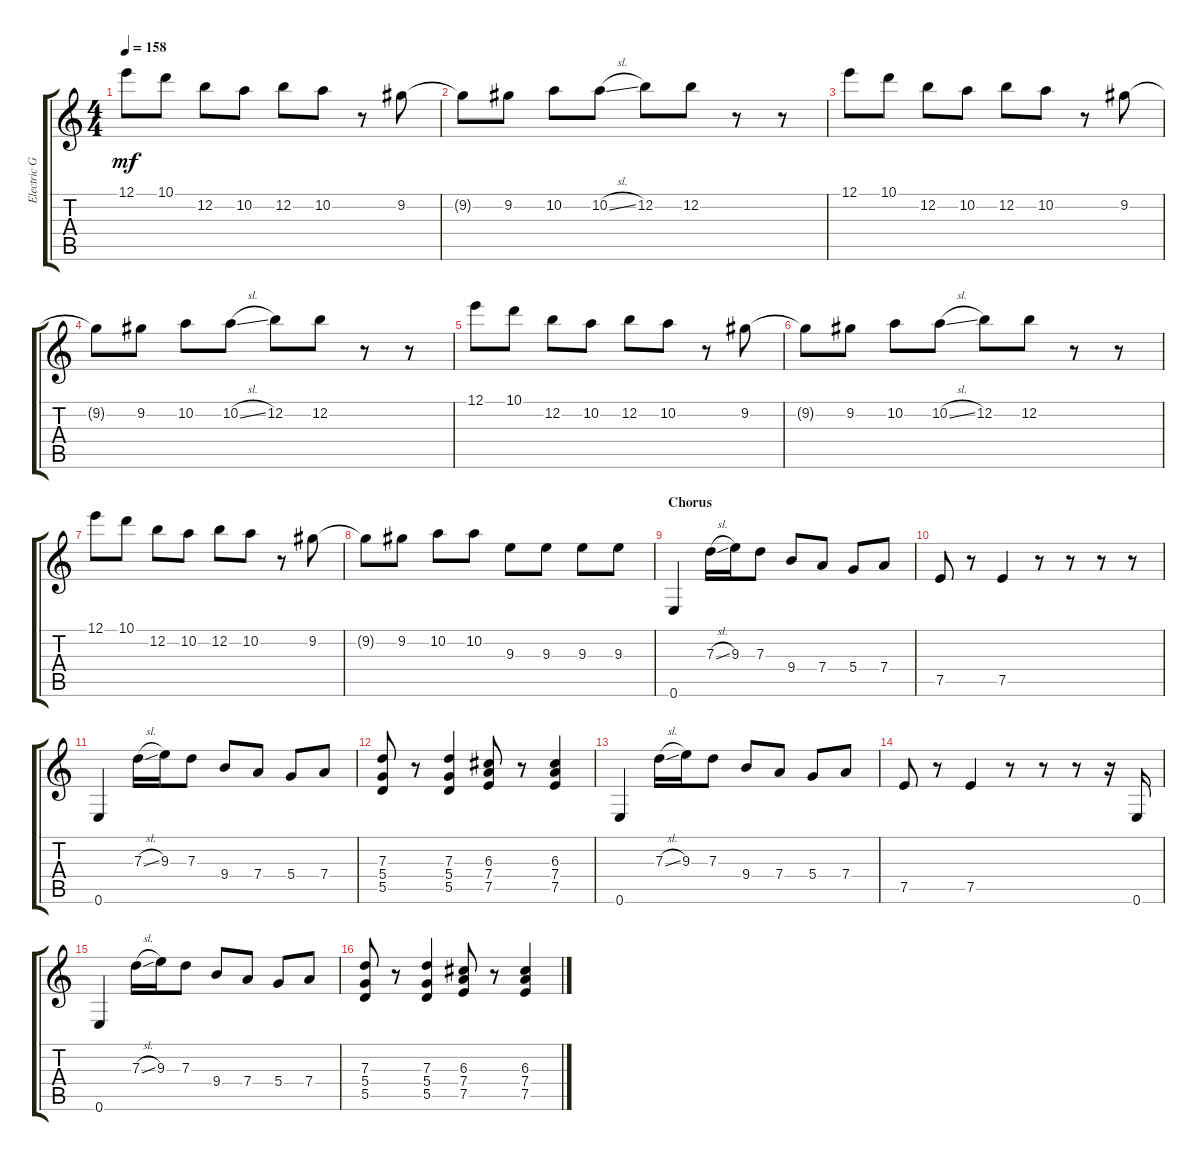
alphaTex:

\track ("Electric Guitar" "Electric G") {instrument distortionguitar}
\staff {score tabs}
\tuning (E4 B3 G3 D3 A2 E2) {hide}
\ts (4 4)
\tempo 158
\clef g2
\ks c
12.1.8{dy mf} 10.1.8 12.2.8 10.2.8 12.2.8 10.2.8 r.8 9.2.8 |
9.2{t}.8 9.2.8 10.2.8 10.2{sl}.8 12.2.8 12.2.8 r.8 r.8 |
12.1.8 10.1.8 12.2.8 10.2.8 12.2.8 10.2.8 r.8 9.2.8 |
9.2{t}.8 9.2.8 10.2.8 10.2{sl}.8 12.2.8 12.2.8 r.8 r.8 |
12.1.8 10.1.8 12.2.8 10.2.8 12.2.8 10.2.8 r.8 9.2.8 |
9.2{t}.8 9.2.8 10.2.8 10.2{sl}.8 12.2.8 12.2.8 r.8 r.8 |
12.1.8 10.1.8 12.2.8 10.2.8 12.2.8 10.2.8 r.8 9.2.8 |
9.2{t}.8 9.2.8 10.2.8 10.2.8 9.3.8 9.3.8 9.3.8 9.3.8 |
\section ("" "Chorus")
0.6.4 7.3{sl}.16 9.3.16 7.3.8 9.4.8 7.4.8 5.4.8 7.4.8 |
7.5.8 r.8 7.5.4 r.8 r.8 r.8 r.8 |
0.6.4 7.3{sl}.16 9.3.16 7.3.8 9.4.8 7.4.8 5.4.8 7.4.8 |
(7.3 5.4 5.5).8 r.8 (7.3 5.4 5.5).4 (6.3 7.4 7.5).8 r.8 (6.3 7.4 7.5).4 |
0.6.4 7.3{sl}.16 9.3.16 7.3.8 9.4.8 7.4.8 5.4.8 7.4.8 |
7.5.8 r.8 7.5.4 r.8 r.8 r.8 r.16 0.6.16 |
0.6.4 7.3{sl}.16 9.3.16 7.3.8 9.4.8 7.4.8 5.4.8 7.4.8 |
(7.3 5.4 5.5).8 r.8 (7.3 5.4 5.5).4 (6.3 7.4 7.5).8 r.8 (6.3 7.4 7.5).4
